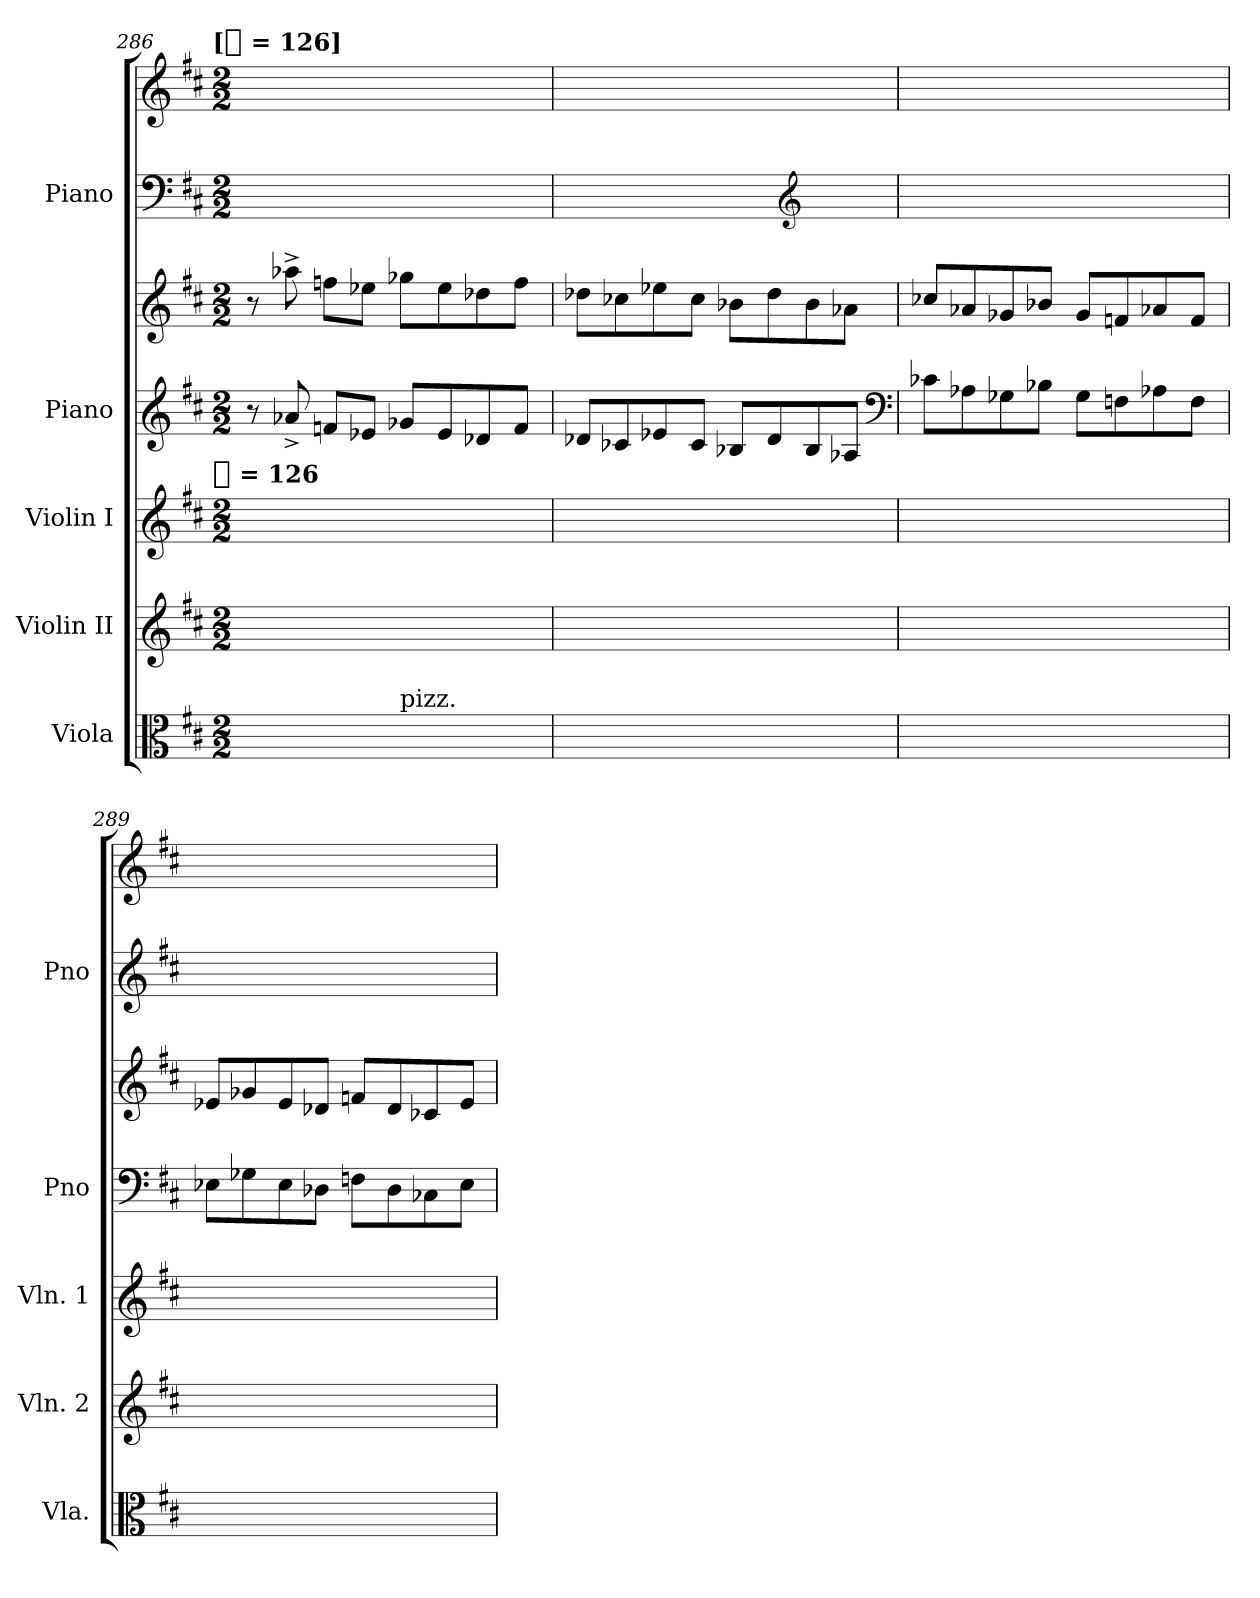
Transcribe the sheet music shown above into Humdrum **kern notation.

**kern	**kern	**kern	**kern	**kern	**kern	**kern
*part5	*part4	*part3	*part2	*part2	*part1	*part1
*staff7	*staff6	*staff5	*staff4	*staff3	*staff2	*staff1
*I"Viola	*I"Violin II	*I"Violin I	*I"Piano	*	*I"Piano	*
*I'Vla.	*I'Vln. 2	*I'Vln. 1	*I'Pno	*	*I'Pno	*
*clefC3	*clefG2	*clefG2	*clefG2	*clefG2	*clefF4	*clefG2
*k[f#c#]	*k[f#c#]	*k[f#c#]	*k[f#c#]	*k[f#c#]	*k[f#c#]	*k[f#c#]
*D:	*D:	*D:	*D:	*D:	*D:	*D:
!!LO:TX:omd:t=[[half] = 126]
*M2/2	*M2/2	*M2/2	*M2/2	*M2/2	*M2/2	*M2/2
*MM252	*MM252	*MM252	*MM252	*MM252	*MM252	*MM252
=286	=286	=286	=286	=286	=286	=286
!	!	!LO:TX:t=[half] = 126	!	!	!	!
2ryy	2ryy	2ryy	8r	8r	8ryy	8ryy
.	.	.	8a-X^	8aa-X^	8ryy	8ryy
.	.	.	8fnL	8ffnL	8ryy	8ryy
.	.	.	8e-XJ	8ee-XJ	8ryy	8ryy
!LO:TX:a:t=pizz.	!	!	!	!	!	!
8ryy	2ryy	2ryy	8g-XL	8gg-XL	8ryy	8ryy
8ryy	.	.	8e-	8ee-	8ryy	8ryy
4ryy	.	.	8d-X	8dd-X	8ryy	8ryy
.	.	.	8fJ	8ffJ	8ryy	8ryy
=287	=287	=287	=287	=287	=287	=287
8ryy	2ryy	2ryy	8d-XL	8dd-XL	8ryy	8ryy
8ryy	.	.	8c-X	8cc-X	8ryy	8ryy
4ryy	.	.	8e-X	8ee-X	8ryy	8ryy
.	.	.	8c-J	8cc-J	8ryy	8ryy
8ryy	2ryy	2ryy	8B-XL	8b-XL	4ryy	4ryy
8ryy	.	.	8d-	8dd-	.	.
*	*	*	*	*	*clefG2	*
4ryy	.	.	8B-	8b-	8ryy	8ryy
.	.	.	8A-XJ	8a-XJ	8ryy	8ryy
*	*	*	*clefF4	*	*	*
=288	=288	=288	=288	=288	=288	=288
8ryy	2ryy	2ryy	8c-XL	8cc-XL	8ryy	8ryy
8ryy	.	.	8A-X	8a-X	8ryy	8ryy
4ryy	.	.	8G-X	8g-X	8ryy	8ryy
.	.	.	8B-XJ	8b-XJ	8ryy	8ryy
8ryy	2ryy	2ryy	8G-L	8g-L	8ryy	8ryy
8ryy	.	.	8Fn	8fn	8ryy	8ryy
4ryy	.	.	8A-X	8a-X	8ryy	8ryy
.	.	.	8FJ	8fJ	8ryy	8ryy
=289	=289	=289	=289	=289	=289	=289
8ryy	2ryy	2ryy	8E-XL	8e-XL	8ryy	8ryy
8ryy	.	.	8G-X	8g-X	8ryy	8ryy
4ryy	.	.	8E-	8e-	8ryy	8ryy
.	.	.	8D-XJ	8d-XJ	8ryy	8ryy
8ryy	2ryy	2ryy	8FnL	8fnL	8ryy	8ryy
8ryy	.	.	8D-	8d-	8ryy	8ryy
4ryy	.	.	8C-X	8c-X	8ryy	8ryy
.	.	.	8E-J	8e-J	8ryy	8ryy
=	=	=	=	=	=	=
*-	*-	*-	*-	*-	*-	*-
